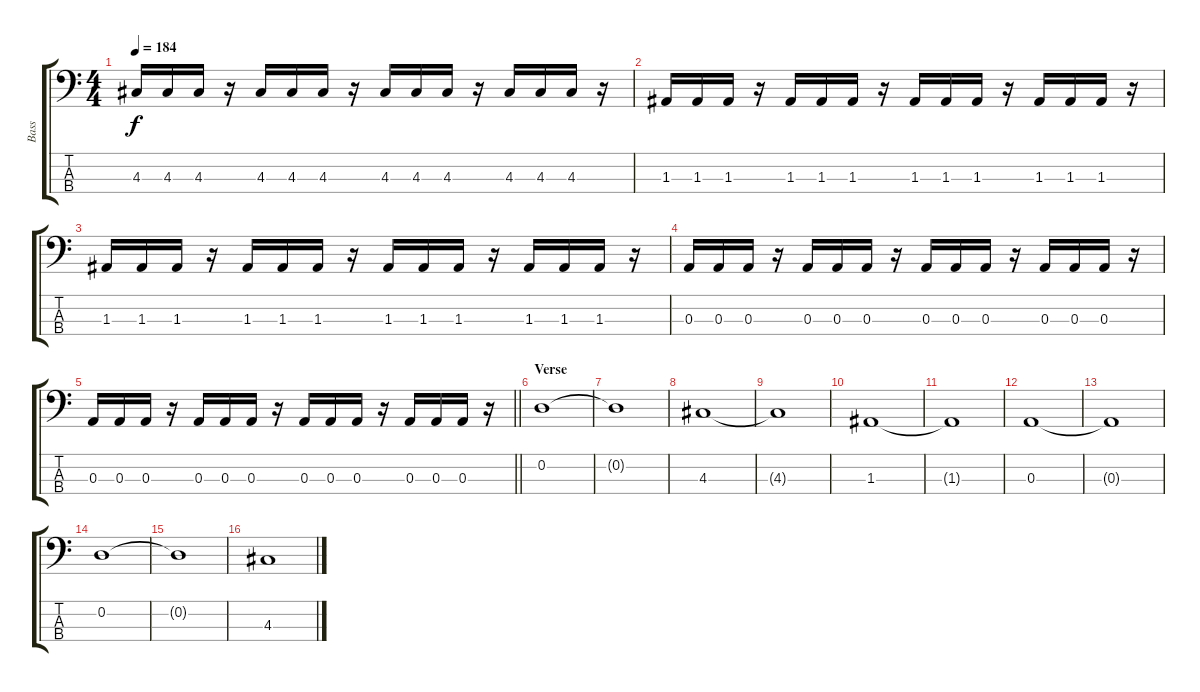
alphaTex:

\track ("Bass" "Bass") {instrument electricbassfinger}
\staff {score tabs}
\tuning (G2 D2 A1 D1) {hide}
\ts (4 4)
\tempo 184
\clef f4
\ks c
4.3.16{dy f} 4.3.16 4.3.16 r.16 4.3.16 4.3.16 4.3.16 r.16 4.3.16 4.3.16 4.3.16 r.16 4.3.16 4.3.16 4.3.16 r.16 |
1.3.16 1.3.16 1.3.16 r.16 1.3.16 1.3.16 1.3.16 r.16 1.3.16 1.3.16 1.3.16 r.16 1.3.16 1.3.16 1.3.16 r.16 |
1.3.16 1.3.16 1.3.16 r.16 1.3.16 1.3.16 1.3.16 r.16 1.3.16 1.3.16 1.3.16 r.16 1.3.16 1.3.16 1.3.16 r.16 |
0.3.16 0.3.16 0.3.16 r.16 0.3.16 0.3.16 0.3.16 r.16 0.3.16 0.3.16 0.3.16 r.16 0.3.16 0.3.16 0.3.16 r.16 |
\barLineRight lightlight
0.3.16 0.3.16 0.3.16 r.16 0.3.16 0.3.16 0.3.16 r.16 0.3.16 0.3.16 0.3.16 r.16 0.3.16 0.3.16 0.3.16 r.16 |
\section ("" "Verse")
0.2.1 |
0.2{t}.1 |
4.3.1 |
4.3{t}.1 |
1.3.1 |
1.3{t}.1 |
0.3.1 |
0.3{t}.1 |
0.2.1 |
0.2{t}.1 |
4.3.1
